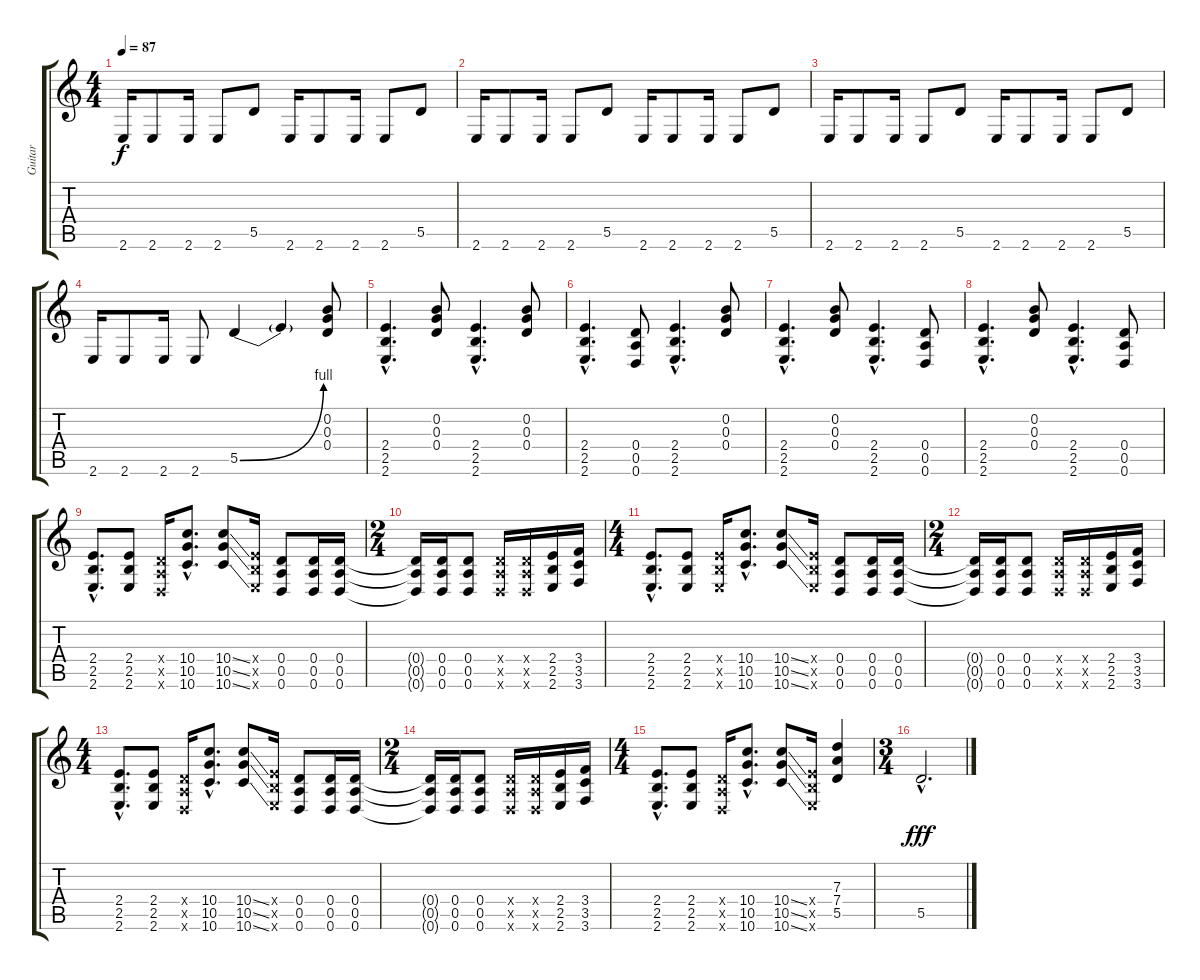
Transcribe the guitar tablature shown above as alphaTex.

\track ("Guitar" "Guitar") {instrument overdrivenguitar}
\staff {score tabs}
\tuning (E4 B3 G3 D3 A2 D2) {hide}
\ts (4 4)
\tempo 87
\clef g2
\ks c
2.6.16{dy f} 2.6.8 2.6.16 2.6.8 5.5.8 2.6.16 2.6.8 2.6.16 2.6.8 5.5.8 |
2.6.16 2.6.8 2.6.16 2.6.8 5.5.8 2.6.16 2.6.8 2.6.16 2.6.8 5.5.8 |
2.6.16 2.6.8 2.6.16 2.6.8 5.5.8 2.6.16 2.6.8 2.6.16 2.6.8 5.5.8 |
2.6.16 2.6.8 2.6.16 2.6.8 5.5{be (bend 0 0 60 4)}.4 5.5{t}.4 (0.2 0.3 0.4).8 |
(2.4{hac} 2.5{hac} 2.6{hac}).4{d} (0.2 0.3 0.4).8 (2.4{hac} 2.5{hac} 2.6{hac}).4{d} (0.2 0.3 0.4).8 |
(2.4{hac} 2.5{hac} 2.6{hac}).4{d} (0.4 0.5 0.6).8 (2.4{hac} 2.5{hac} 2.6{hac}).4{d} (0.2 0.3 0.4).8 |
(2.4{hac} 2.5{hac} 2.6{hac}).4{d} (0.2 0.3 0.4).8 (2.4{hac} 2.5{hac} 2.6{hac}).4{d} (0.4 0.5 0.6).8 |
(2.4{hac} 2.5{hac} 2.6{hac}).4{d} (0.2 0.3 0.4).8 (2.4{hac} 2.5{hac} 2.6{hac}).4{d} (0.4 0.5 0.6).8 |
(2.4{hac} 2.5{hac} 2.6{hac}).8{d} (2.4 2.5 2.6).8 (0.4{x} 0.5{x} 0.6{x}).16 (10.4{hac} 10.5{hac} 10.6{hac}).8{d} (10.4{ss} 10.5{ss} 10.6{ss}).8 (2.4{x} 2.5{x} 2.6{x}).16 (0.4 0.5 0.6).8 (0.4 0.5 0.6).16 (0.4 0.5 0.6).16 |
\ts (2 4)
(0.4{t} 0.5{t} 0.6{t}).16 (0.4 0.5 0.6).16 (0.4 0.5 0.6).8 (0.4{x} 0.5{x} 0.6{x}).16 (0.4{x} 0.5{x} 0.6{x}).16 (2.4 2.5 2.6).16 (3.4 3.5 3.6).16 |
\ts (4 4)
(2.4{hac} 2.5{hac} 2.6{hac}).8{d} (2.4 2.5 2.6).8 (2.4{x} 2.5{x} 2.6{x}).16 (10.4{hac} 10.5{hac} 10.6{hac}).8{d} (10.4{ss} 10.5{ss} 10.6{ss}).8 (2.4{x} 2.5{x} 2.6{x}).16 (0.4 0.5 0.6).8 (0.4 0.5 0.6).16 (0.4 0.5 0.6).16 |
\ts (2 4)
(0.4{t} 0.5{t} 0.6{t}).16 (0.4 0.5 0.6).16 (0.4 0.5 0.6).8 (0.4{x} 0.5{x} 0.6{x}).16 (0.4{x} 0.5{x} 0.6{x}).16 (2.4 2.5 2.6).16 (3.4 3.5 3.6).16 |
\ts (4 4)
(2.4{hac} 2.5{hac} 2.6{hac}).8{d} (2.4 2.5 2.6).8 (0.4{x} 0.5{x} 0.6{x}).16 (10.4{hac} 10.5{hac} 10.6{hac}).8{d} (10.4{ss} 10.5{ss} 10.6{ss}).8 (2.4{x} 2.5{x} 2.6{x}).16 (0.4 0.5 0.6).8 (0.4 0.5 0.6).16 (0.4 0.5 0.6).16 |
\ts (2 4)
(0.4{t} 0.5{t} 0.6{t}).16 (0.4 0.5 0.6).16 (0.4 0.5 0.6).8 (0.4{x} 0.5{x} 0.6{x}).16 (0.4{x} 0.5{x} 0.6{x}).16 (2.4 2.5 2.6).16 (3.4 3.5 3.6).16 |
\ts (4 4)
(2.4{hac} 2.5{hac} 2.6{hac}).8{d} (2.4 2.5 2.6).8 (0.4{x} 0.5{x} 0.6{x}).16 (10.4{hac} 10.5{hac} 10.6{hac}).8{d} (10.4{ss} 10.5{ss} 10.6{ss}).8 (2.4{x} 2.5{x} 2.6{x}).16 (7.3 7.4 5.5).4 |
\ts (3 4)
5.5{hac}.2{d dy fff}
